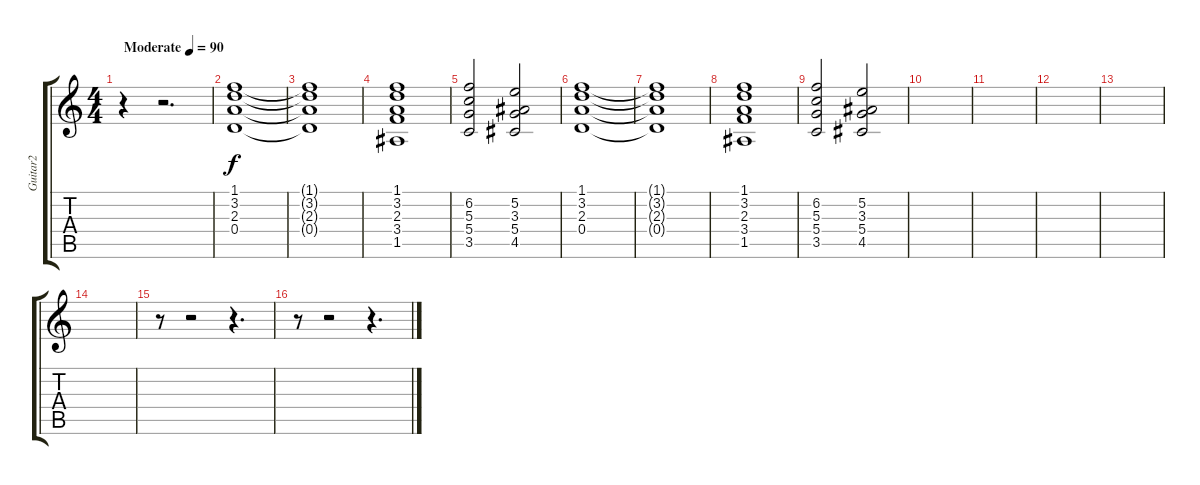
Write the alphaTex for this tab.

\track ("Guitar2" "Guitar2") {instrument overdrivenguitar}
\staff {score tabs}
\tuning (E4 B3 G3 D3 A2 E2) {hide}
\ts (4 4)
\tempo (90 "Moderate")
\clef g2
\ks c
r.4{dy f instrument overdrivenguitar} r.2{d} |
(1.1 3.2 2.3 0.4).1 |
(1.1{t} 3.2{t} 2.3{t} 0.4{t}).1 |
(1.1 3.2 2.3 3.4 1.5).1 |
(6.2 5.3 5.4 3.5).2 (5.2 3.3 5.4 4.5).2 |
(1.1 3.2 2.3 0.4).1 |
(1.1{t} 3.2{t} 2.3{t} 0.4{t}).1 |
(1.1 3.2 2.3 3.4 1.5).1 |
(6.2 5.3 5.4 3.5).2 (5.2 3.3 5.4 4.5).2 |
|
|
|
|
|
r.8 r.2 r.4{d} |
r.8 r.2 r.4{d}
